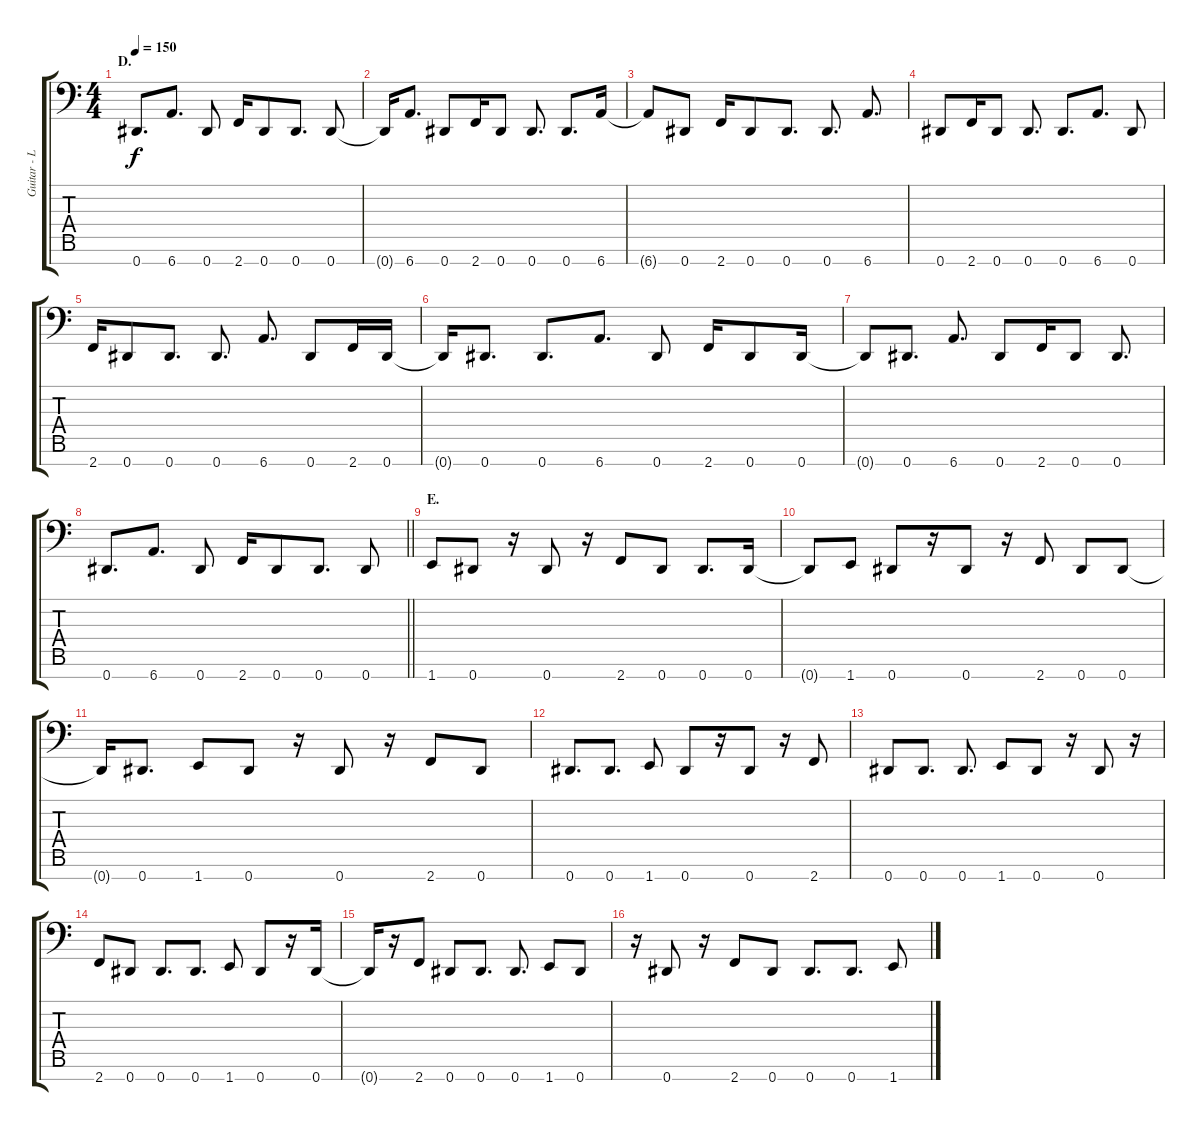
\track ("Guitar - Left" "Guitar - L") {instrument distortionguitar}
\staff {score tabs}
\tuning (Eb3 F3 Db3 Ab2 Eb2 Bb1 Eb1) {hide}
\ts (4 4)
\section ("" "D.")
\tempo 150
\clef f4
\ks c
0.7.8{d dy f} 6.7.8{d} 0.7.8 2.7.16 0.7.8 0.7.8{d} 0.7.8 |
0.7{t}.16 6.7.8{d} 0.7.8 2.7.16 0.7.8 0.7.8{d} 0.7.8{d} 6.7.16 |
6.7{t}.8 0.7.8 2.7.16 0.7.8 0.7.8{d} 0.7.8{d} 6.7.8{d} |
0.7.8 2.7.16 0.7.8 0.7.8{d} 0.7.8{d} 6.7.8{d} 0.7.8 |
2.7.16 0.7.8 0.7.8{d} 0.7.8{d} 6.7.8{d} 0.7.8 2.7.16 0.7.16 |
0.7{t}.16 0.7.8{d} 0.7.8{d} 6.7.8{d} 0.7.8 2.7.16 0.7.8 0.7.16 |
0.7{t}.8 0.7.8{d} 6.7.8{d} 0.7.8 2.7.16 0.7.8 0.7.8{d} |
\barLineRight lightlight
0.7.8{d} 6.7.8{d} 0.7.8 2.7.16 0.7.8 0.7.8{d} 0.7.8 |
\section ("" "E.")
1.7.8 0.7.8 r.16 0.7.8 r.16 2.7.8 0.7.8 0.7.8{d} 0.7.16 |
0.7{t}.8 1.7.8 0.7.8 r.16 0.7.8 r.16 2.7.8 0.7.8 0.7.8 |
0.7{t}.16 0.7.8{d} 1.7.8 0.7.8 r.16 0.7.8 r.16 2.7.8 0.7.8 |
0.7.8{d} 0.7.8{d} 1.7.8 0.7.8 r.16 0.7.8 r.16 2.7.8 |
0.7.8 0.7.8{d} 0.7.8{d} 1.7.8 0.7.8 r.16 0.7.8 r.16 |
2.7.8 0.7.8 0.7.8{d} 0.7.8{d} 1.7.8 0.7.8 r.16 0.7.16 |
0.7{t}.16 r.16 2.7.8 0.7.8 0.7.8{d} 0.7.8{d} 1.7.8 0.7.8 |
r.16 0.7.8 r.16 2.7.8 0.7.8 0.7.8{d} 0.7.8{d} 1.7.8
